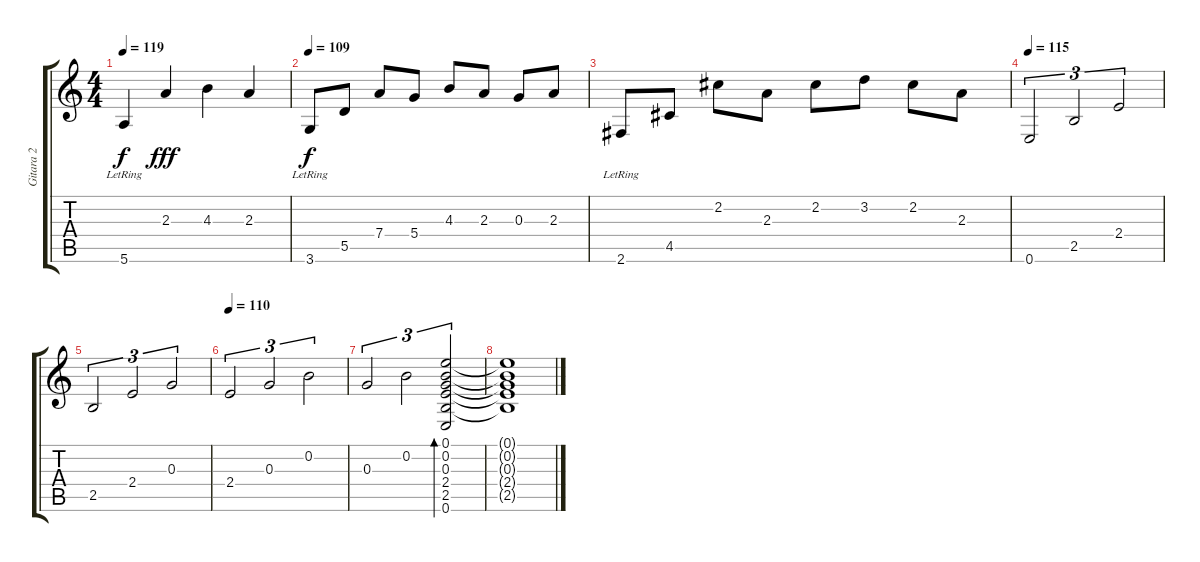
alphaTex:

\track ("Gitara 2" "Gitara 2") {instrument electricguitarclean}
\staff {score tabs}
\tuning (E4 B3 G3 D3 A2 E2) {hide}
\ts (4 4)
\tempo 119
\clef g2
\ks c
5.6{lr}.4{dy f} 2.3.4{dy fff} 4.3.4 2.3.4 |
\tempo 109
3.6{lr}.8{dy f} 5.5.8 7.4.8 5.4.8 4.3.8 2.3.8 0.3.8 2.3.8 |
2.6{lr}.8 4.5.8 2.2.8 2.3.8 2.2.8 3.2.8 2.2.8 2.3.8 |
\tempo 115
0.6.2{tu (3 2)} 2.5.2{tu (3 2)} 2.4.2{tu (3 2)} |
2.5.2{tu (3 2)} 2.4.2{tu (3 2)} 0.3.2{tu (3 2)} |
\tempo 110
2.4.2{tu (3 2)} 0.3.2{tu (3 2)} 0.2.2{tu (3 2)} |
0.3.2{tu (3 2)} 0.2.2{tu (3 2)} (0.1 0.2 0.3 2.4 2.5 0.6).2{tu (3 2) bd 480} |
(0.1{t} 0.2{t} 0.3{t} 2.4{t} 2.5{t}).1
